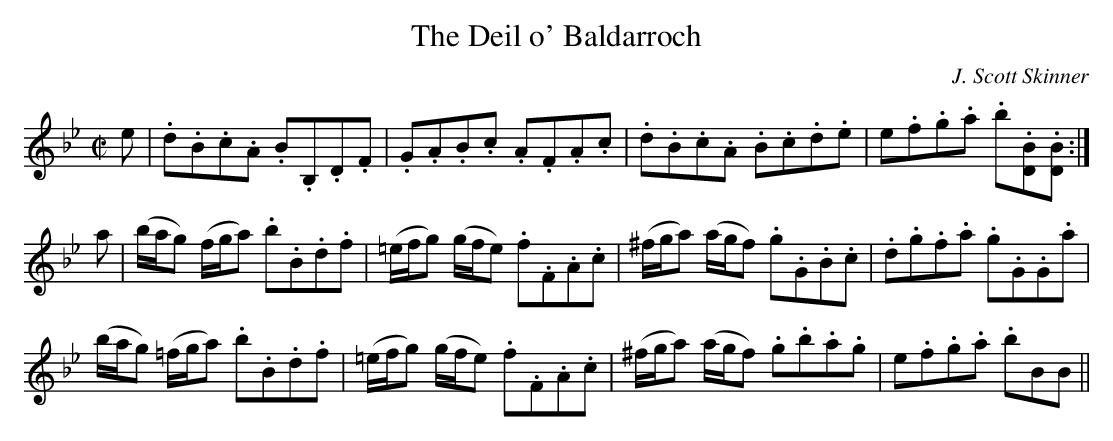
X:1
T:Deil o' Baldarroch, The
C:J. Scott Skinner
M:C|
L:1/8
K:Bb
e|.d.B.c.A .B.B,.D.F|.G.A.B.c .A.F.A.c|.d.B.c.A .B.c.d.e|=.e.f.g.a .b.[DB].[DB]:|
a | (b/a/g) (f/g/a) .b.B.d.f|(=e/f/g) (g/f/e) .f.F.A.c|(^f/g/a) (a/g/f) .g.G.B.c|.d.g.^.f.a .g.G.G.a|
(b/a/g) (=f/g/a) .b.B.d.f|(=e/f/g) (g/f/e) .f.F.A.c|(^f/g/a) (a/g/f) .g.b.a.g|=.e.f.g.a .bBB||
